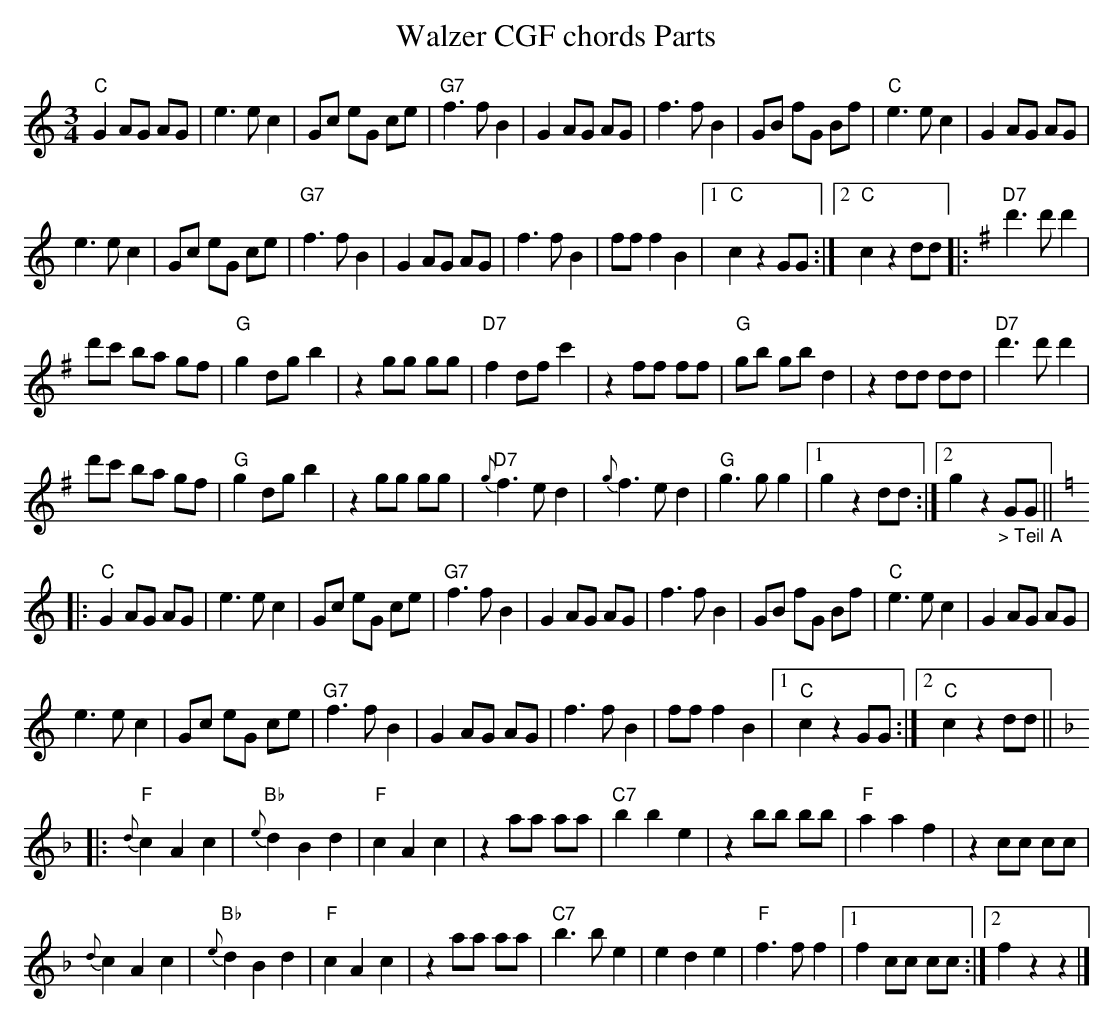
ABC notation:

X:1
T: Walzer CGF chords Parts
M:3/4
L:1/8
K:C %%MIDI gchordon
"C"G2 AG AG | e3e c2 | Gc eG ce | "G7"f3fB2 | G2 AG AG | f3fB2 | GB fG Bf | "C"e3e c2 | G2AG AG |
e3e c2 | Gc eG ce | "G7"f3fB2 | G2 AG AG | f3fB2 | ff f2B2 |1 "C"c2z2GG :|2 "C"c2z2dd |: [K:G] "D7"d'3d'd'2 |
d'c' ba gf | "G"g2dgb2 | z2 gg gg | "D7"f2 df c'2 | z2ff ff | "G"gb gb d2 | z2dd dd | "D7"d'3d'd'2 |
d'c' ba gf | "G"g2dgb2 | z2 gg gg | "D7"{g}f3ed2 | {g}f3ed2 |  "G"g3gg2 |1 g2z2dd :|2g2z2"_> Teil A"GG ||
[K:C]|: "C"G2 AG AG | e3e c2 | Gc eG ce | "G7"f3fB2 | G2 AG AG | f3fB2 | GB fG Bf | "C"e3e c2 | G2AG AG |
e3e c2 | Gc eG ce | "G7"f3fB2 | G2 AG AG | f3fB2 | ff f2B2 |1 "C"c2z2GG :|2 "C"c2z2dd ||
[K:F] |:"F" {d}c2A2c2 | "Bb"{e}d2B2d2 | "F"c2A2c2 | z2aa aa | "C7"b2b2e2 | z2bb bb | "F"a2a2f2 | z2cc cc |
{d}c2A2c2 | "Bb"{e}d2B2d2 | "F"c2A2c2 | z2aa aa | "C7"b3be2 | e2d2e2 | "F"f3ff2 |1 f2cc cc :|2 f2z2z2 |]
